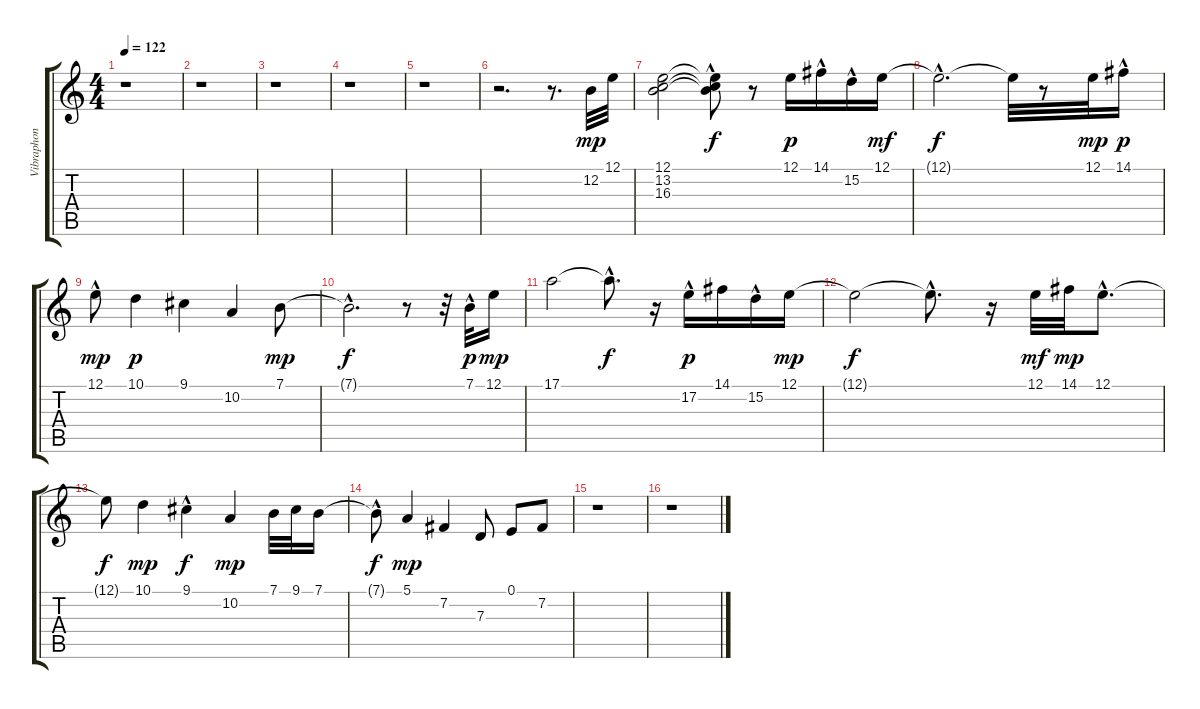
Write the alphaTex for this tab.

\track (" Vibraphone*merged" " Vibraphon") {instrument shamisen}
\staff {score tabs}
\tuning (E4 B3 G3 D3 A2 E2) {hide}
\ts (4 4)
\tempo 122
\clef g2
\ks c
r.1{dy mp instrument shamisen} |
r.1 |
r.1 |
r.1 |
r.1 |
r.2{d} r.8{d} 12.2.32 12.1.32 |
(12.1 13.2 16.3).2 (12.1{t} 13.2{hac t} 16.3{t}).8{dy f} r.8 12.1.16{dy p} 14.1{hac}.16 15.2{hac}.16 12.1.16{dy mf} |
12.1{hac t}.2{d dy f} 12.1{t}.32 r.8 12.1.32{dy mp} 14.1{hac}.16{dy p} |
12.1{hac}.8{dy mp} 10.1.4{dy p} 9.1.4 10.2.4 7.1.8{dy mp} |
7.1{hac t}.2{d dy f} r.8 r.32 7.1{hac}.32{dy p} 12.1.16{dy mp} |
17.1.2 17.1{hac t}.8{d dy f} r.16 17.2{hac}.16{dy p} 14.1.16 15.2{hac}.16 12.1.16{dy mp} |
12.1{t}.2{dy f} 12.1{hac t}.8{d} r.16 12.1.32{dy mf} 14.1.32{dy mp} 12.1{hac}.8{d} |
12.1{t}.8{dy f} 10.1.4{dy mp} 9.1{hac}.4{dy f} 10.2.4{dy mp} 7.1.32 9.1.32 7.1.16 |
7.1{hac t}.8{dy f} 5.1.4{dy mp} 7.2.4 7.3.8 0.1.8 7.2.8 |
r.1 |
r.1
